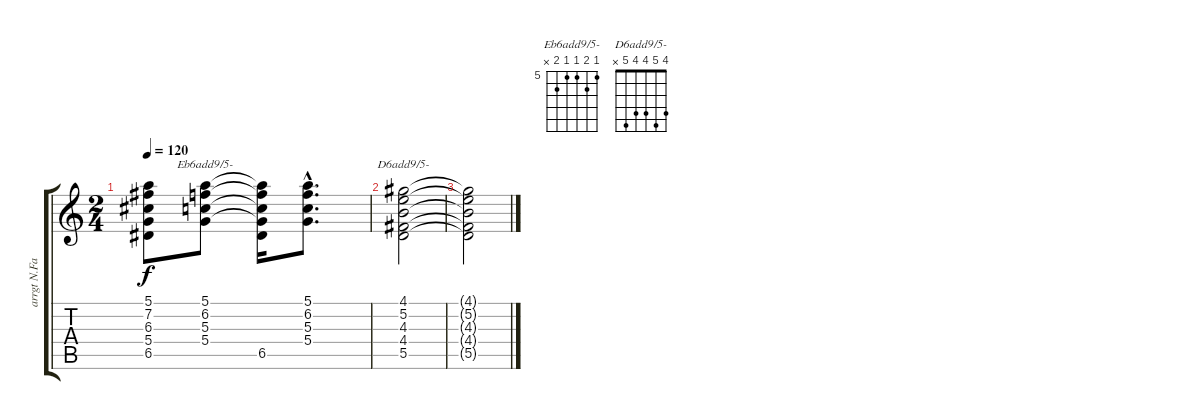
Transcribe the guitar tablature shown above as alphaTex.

\track ("arrgt N.Faria" "arrgt N.Fa") {instrument acousticguitarnylon}
\staff {score tabs}
\tuning (E4 B3 G3 D3 A2 E2) {hide}
\chord ("Eb6add9/5-" 5 6 5 5 6 x) {firstfret 5}
\chord ("D6add9/5-" 4 5 4 4 5 x)
\ts (2 4)
\tempo 120
\clef g2
\ks c
(5.1{t} 7.2{t} 6.3{t} 5.4{t} 6.5).8{dy f} (5.1 6.2 5.3 5.4).8{ch "Eb6add9/5-"} (5.1{t} 6.2{t} 5.3{t} 5.4{t} 6.5).16 (5.1{hac} 6.2{hac} 5.3{hac} 5.4{hac}).8{d} |
(4.1 5.2 4.3 4.4 5.5).2{ch "D6add9/5-"} |
(4.1{t} 5.2{t} 4.3{t} 4.4{t} 5.5{t}).2
